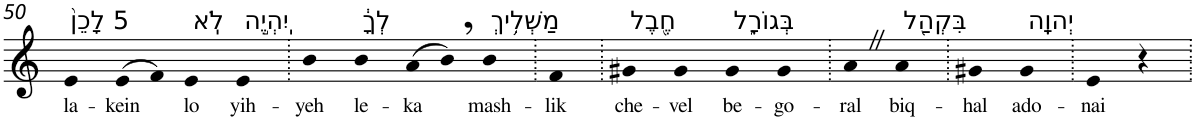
**kern	**text
*part1	*part1
*staff1	*staff1
*I"Piano	*
*I'Pno	*
!!LO:PB:g=z
*clefG2	*
*k[]	*
=50	=50
!LO:TX:a:t=5 לָכֵן֙	!
!	!LO:LY:b
4e	la-
!	!LO:LY:b
(>8e	-kein
8f)	.
!LO:TX:a:t=לֹֽא	!
!	!LO:LY:b
4e	lo
!LO:TX:a:t=יִֽהְיֶ֣ה	!
!	!LO:LY:b
4e	yih-
=51.	=51.
!	!LO:LY:b
4b	-yeh
!LO:TX:a:t=לְךָ֔	!
!	!LO:LY:b
4b	le-
!	!LO:LY:b
(>8a	-ka
8b,)	.
!LO:TX:a:t=מַשְׁלִ֥יךְ	!
!	!LO:LY:b
4b	mash-
=52.	=52.
!	!LO:LY:b
4f	-lik
=53.	=53.
!LO:TX:a:t=חֶ֖בֶל	!
!	!LO:LY:b
4g#X	che-
!	!LO:LY:b
4g#	-vel
!LO:TX:a:t=בְּגוֹרָ֑ל	!
!	!LO:LY:b
4g#	be-
!	!LO:LY:b
4g#	-go-
=54.	=54.
!	!LO:LY:b
4aZ	-ral
!LO:TX:a:t=בִּקְהַ֖ל	!
!	!LO:LY:b
4a	biq-
=55.	=55.
!	!LO:LY:b
4g#X	-hal
!LO:TX:a:t=יְהוָֽה	!
!	!LO:LY:b
4g#	ado-
=56.	=56.
!	!LO:LY:b
4e	-nai
4r	.
=.	=.
*-	*-
